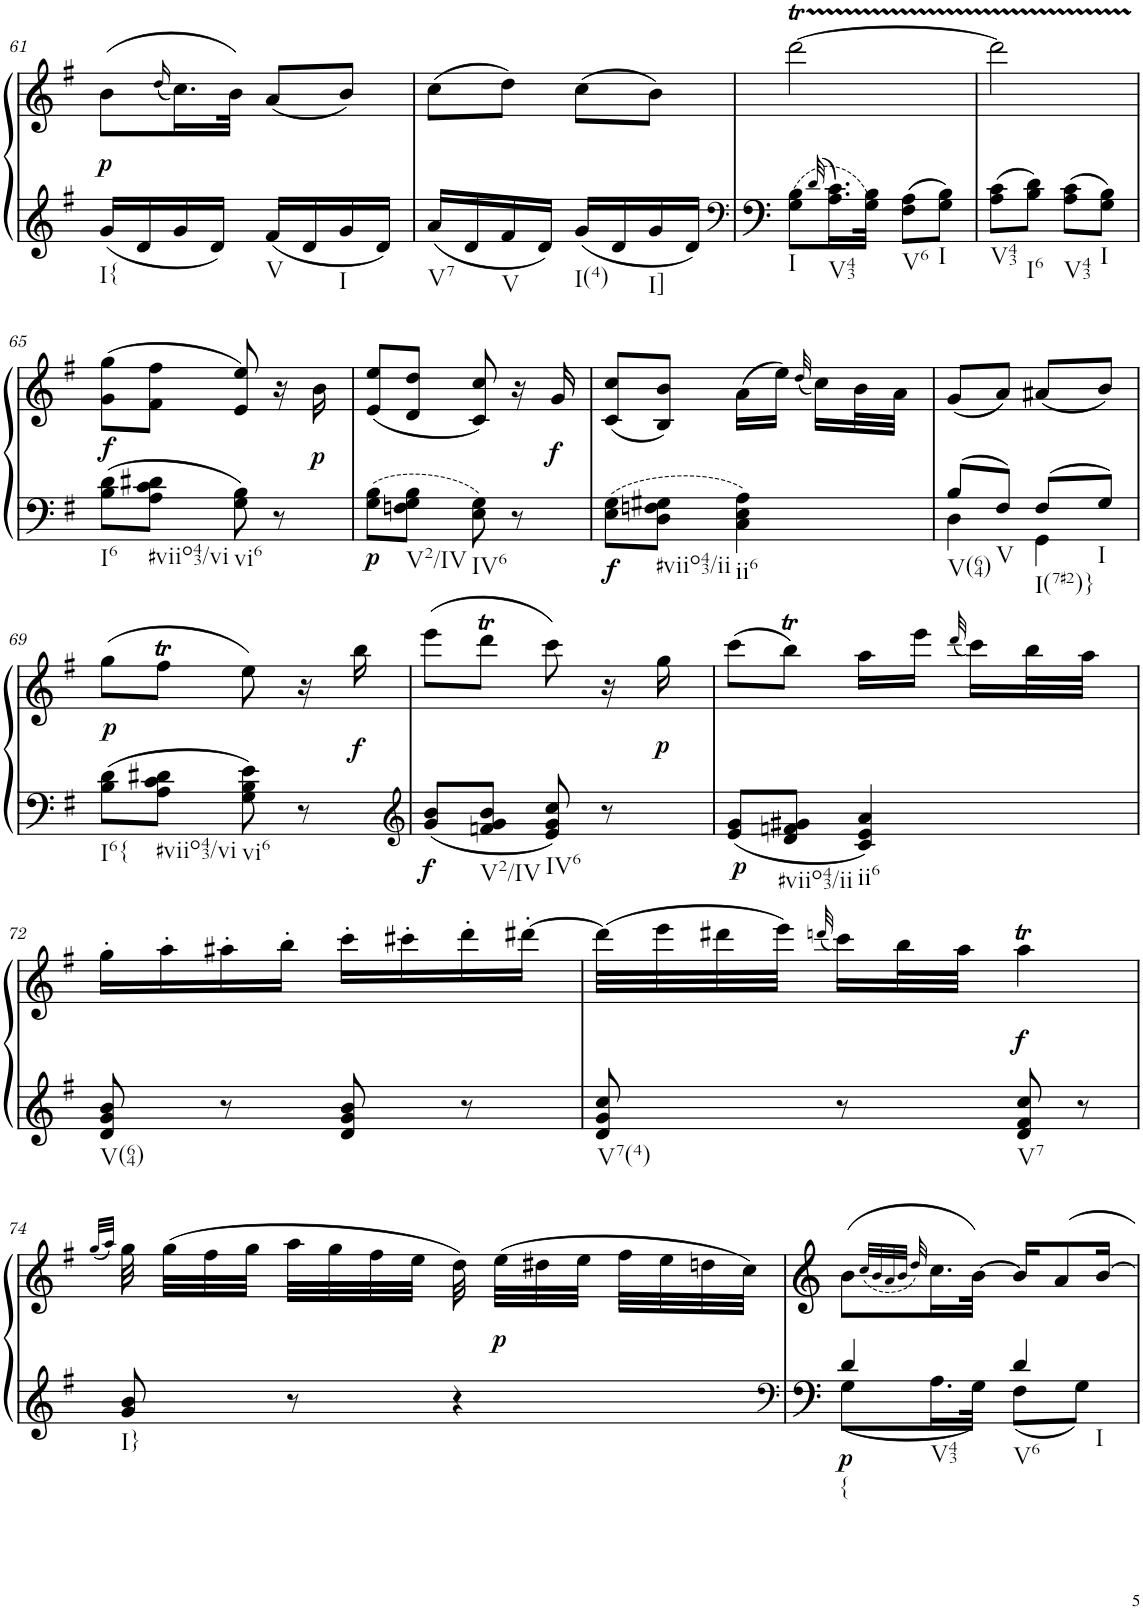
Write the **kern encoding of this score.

**kern	**kern	**dynam
*part1	*part1	*part1
*staff2	*staff1	*staff1/2
*I"Klavier linke Hand	*	*
!!LO:PB:g=z
*clefG2	*clefG2	*
*k[f#]	*k[f#]	*
*M2/4	*M2/4	*
=61	=61	=61
!LO:TX:b:t=I{	!	!
!	!	!LO:DY:b
16g/LL	(8b\L	p
16d/	.	.
.	(16qdd/	.
16g/	16.cc\L)	.
16d/JJ	.	.
.	32b\JJk)	.
!LO:TX:b:t=V	!	!
16f#/LL	(8a/L	.
16d/	.	.
!LO:TX:b:t=I	!	!
16g/	8b/J)	.
16d/JJ	.	.
=62	=62	=62
!LO:TX:b:t=V7	!	!
16a/LL	(8cc\L	.
16d/	.	.
!LO:TX:b:t=V	!	!
16f#/	8dd\J)	.
16d/JJ	.	.
!LO:TX:b:t=I(4)	!	!
16g/LL	(8cc\L	.
16d/	.	.
!LO:TX:b:t=I]	!	!
16g/	8b\J)	.
16d/JJ	.	.
=63	=63	=63
*clefF4	*	*
!LO:TX:b:t=I	!	!
8G\ 8B\L	[2dddT\	.
32qd/	.	.
!LO:TX:b:t=V43	!	!
16.A\ 16.c\L	.	.
32G\ 32B\JJk	.	.
!LO:TX:b:t=V6	!	!
8F#\ 8A\L	.	.
!LO:TX:b:t=I	!	!
8G\ 8B\J	.	.
=64	=64	=64
!LO:TX:b:t=V43	!	!
8A\ 8c\L	2dddTTT\]	.
!LO:TX:b:t=I6	!	!
8B\ 8d\J	.	.
!LO:TX:b:t=V43	!	!
8A\ 8c\L	.	.
!LO:TX:b:t=I	!	!
8G\ 8B\J	.	.
!!LO:LB:g=z
=65	=65	=65
!LO:TX:b:t=I6	!	!
!	!	!LO:DY:a=2
8B\ 8d\L	(8g\ 8gg\L	f
!LO:TX:b:t=#viio43/vi	!	!
8A\ 8c\ 8d#X\J	8f#\ 8ff#\J	.
!LO:TX:b:t=vi6	!	!
8G\ 8B\	8e/ 8ee/)	.
8r	16r	.
!	!	!LO:DY:b
.	16b\	p
=66	=66	=66
!	!	!LO:DY:b=2
8G\ 8B\L	(8e/ 8ee/L	p
!LO:TX:b:t=V2/IV	!	!
8Fn\ 8G\ 8B\J	8d/ 8dd/J	.
!LO:TX:b:t=IV6	!	!
8E\ 8G\	8c/ 8cc/)	.
8r	16r	.
!	!	!LO:DY:b
.	16g/	f
=67	=67	=67
!	!	!LO:DY:b=2
8E\ 8G\L	(8c/ 8cc/L	f
!LO:TX:b:t=#viio43/ii	!	!
8D\ 8Fn\ 8G#X\J	8B/ 8b/J)	.
!LO:TX:b:t=ii6	!	!
4C\ 4E\ 4A\	(16a\LL	.
.	16ee\JJ)	.
.	(32qdd/	.
.	16cc\LL)	.
.	32b\L	.
.	32a\JJJ	.
=68	=68	=68
*^	*	*
!LO:TX:b:t=V(64)	!	!	!
8B/L	4D\	(8g/L	.
!LO:TX:b:t=V	!	!	!
8F#/J	.	8a/J)	.
!LO:TX:b:t=I(7#2)}	!	!	!
8F#/L	4GG\	(8a#X/L	.
!LO:TX:b:t=I	!	!	!
8G/J	.	8b/J)	.
*v	*v	*	*
!!LO:LB:g=z
=69	=69	=69
!LO:TX:b:t=I6{	!	!
!	!	!LO:DY:b
8B\ 8d\L	(8gg\L	p
!LO:TX:b:t=#viio43/vi	!	!
8A\ 8c\ 8d#X\J	8ff#t\J	.
!LO:TX:b:t=vi6	!	!
8G\ 8B\ 8e\	8ee\)	.
8r	16r	.
!	!	!LO:DY:b
.	16bb\	f
=70	=70	=70
*clefG2	*	*
!	!	!LO:DY:b=2
8g/ 8b/L	(8eee\L	f
!LO:TX:b:t=V2/IV	!	!
8fn/ 8g/ 8b/J	8dddT\J	.
!LO:TX:b:t=IV6	!	!
8e/ 8g/ 8cc/	8ccc\)	.
8r	16r	.
!	!	!LO:DY:b
.	16gg\	p
=71	=71	=71
!	!	!LO:DY:b=2
8e/ 8g/L	(8ccc\L	p
!LO:TX:b:t=#viio43/ii	!	!
8d/ 8fn/ 8g#X/J	8bbt\J)	.
!LO:TX:b:t=ii6	!	!
4c/ 4e/ 4a/	16aa\LL	.
.	16eee\JJ	.
.	(32qddd/	.
.	16ccc\LL)	.
.	32bb\L	.
.	32aa\JJJ	.
!!LO:LB:g=z
=72	=72	=72
!LO:TX:b:t=V(64)	!	!
8d/ 8g/ 8b/	16gg'\LL	.
.	16aa'\	.
8r	16aa#X'\	.
.	16bb'\JJ	.
8d/ 8g/ 8b/	16ccc'\LL	.
.	16ccc#X'\	.
8r	16ddd'\	.
.	[16ddd#X'\JJ	.
=73	=73	=73
!LO:TX:b:t=V7(4)	!	!
8d/ 8g/ 8cc/	(32ddd#\LLL]	.
.	32eee\	.
.	32ddd#X\	.
.	32eee\JJJ)	.
.	(32qdddn/	.
8r	16ccc\LL)	.
.	32bb\L	.
.	32aa\JJJ	.
!LO:TX:b:t=V7	!	!
!	!	!LO:DY:b
8d/ 8f#/ 8cc/	4aaT\	f
8r	.	.
!!LO:LB:g=z
=74	=74	=74
.	(32qgg/LLL	.
.	32qaa/JJJ)	.
!LO:TX:b:t=I}	!	!
8g/ 8b/	32gg\	.
.	(32gg\LLL	.
.	32ff#\	.
.	32gg\JJJ	.
8r	32aa\LLL	.
.	32gg\	.
.	32ff#\	.
.	32ee\JJJ	.
4r	32dd\)	.
!	!	!LO:DY:b
.	(32ee\LLL	p
.	32dd#X\	.
.	32ee\JJJ	.
.	32ff#\LLL	.
.	32ee\	.
.	32ddn\	.
.	32cc\JJJ)	.
=75	=75	=75
*clefF4	*	*
*^	*	*
!LO:TX:b:t={	!	!	!
!LO:TX:b:t=V43	!	!	!
!	!	!	!LO:DY:b=2
4d/	8G\L	(8b\L	p
.	.	(32qcc/LLL	.
.	.	32qb/	.
.	.	32qa/	.
.	.	32qb/JJJ	.
.	.	32qdd/)	.
.	16.A\L	16.cc\L	.
.	32G\JJk	[32b\JJk)	.
!LO:TX:b:t=V6	!	!	!
!LO:TX:b:t=I	!	!	!
4d/	8F#\L	16b/KL]	.
.	.	8a/	.
.	8G\J	.	.
.	.	[16b/Jk	.
*v	*v	*	*
=	=	=
*-	*-	*-
